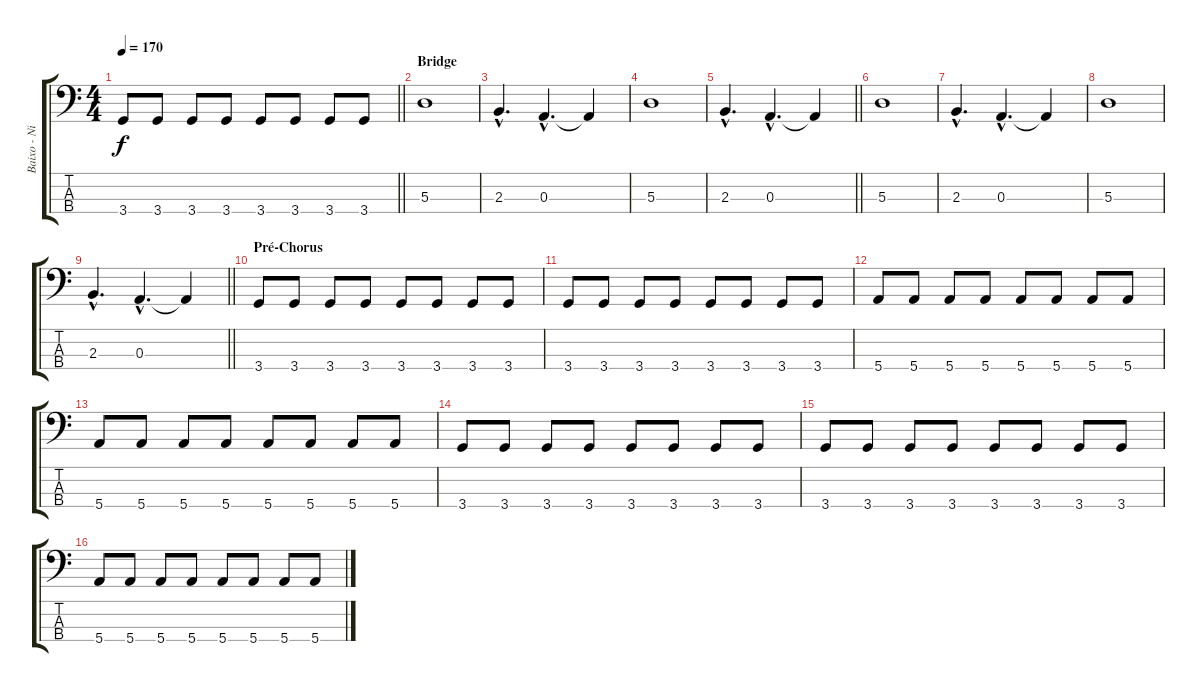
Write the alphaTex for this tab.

\track ("Baixo - Nikola" "Baixo - Ni") {instrument electricbasspick}
\staff {score tabs}
\tuning (G2 D2 A1 E1) {hide}
\ts (4 4)
\tempo 170
\clef f4
\barLineRight lightlight
\ks c
3.4.8{dy f} 3.4.8 3.4.8 3.4.8 3.4.8 3.4.8 3.4.8 3.4.8 |
\section ("" "Bridge")
5.3.1 |
2.3{hac}.4{d} 0.3{hac}.4{d} 0.3{t}.4 |
5.3.1 |
\barLineRight lightlight
2.3{hac}.4{d} 0.3{hac}.4{d} 0.3{t}.4 |
5.3.1 |
2.3{hac}.4{d} 0.3{hac}.4{d} 0.3{t}.4 |
5.3.1 |
\barLineRight lightlight
2.3{hac}.4{d} 0.3{hac}.4{d} 0.3{t}.4 |
\section ("" "Pré-Chorus")
3.4.8 3.4.8 3.4.8 3.4.8 3.4.8 3.4.8 3.4.8 3.4.8 |
3.4.8 3.4.8 3.4.8 3.4.8 3.4.8 3.4.8 3.4.8 3.4.8 |
5.4.8 5.4.8 5.4.8 5.4.8 5.4.8 5.4.8 5.4.8 5.4.8 |
5.4.8 5.4.8 5.4.8 5.4.8 5.4.8 5.4.8 5.4.8 5.4.8 |
3.4.8 3.4.8 3.4.8 3.4.8 3.4.8 3.4.8 3.4.8 3.4.8 |
3.4.8 3.4.8 3.4.8 3.4.8 3.4.8 3.4.8 3.4.8 3.4.8 |
5.4.8 5.4.8 5.4.8 5.4.8 5.4.8 5.4.8 5.4.8 5.4.8
